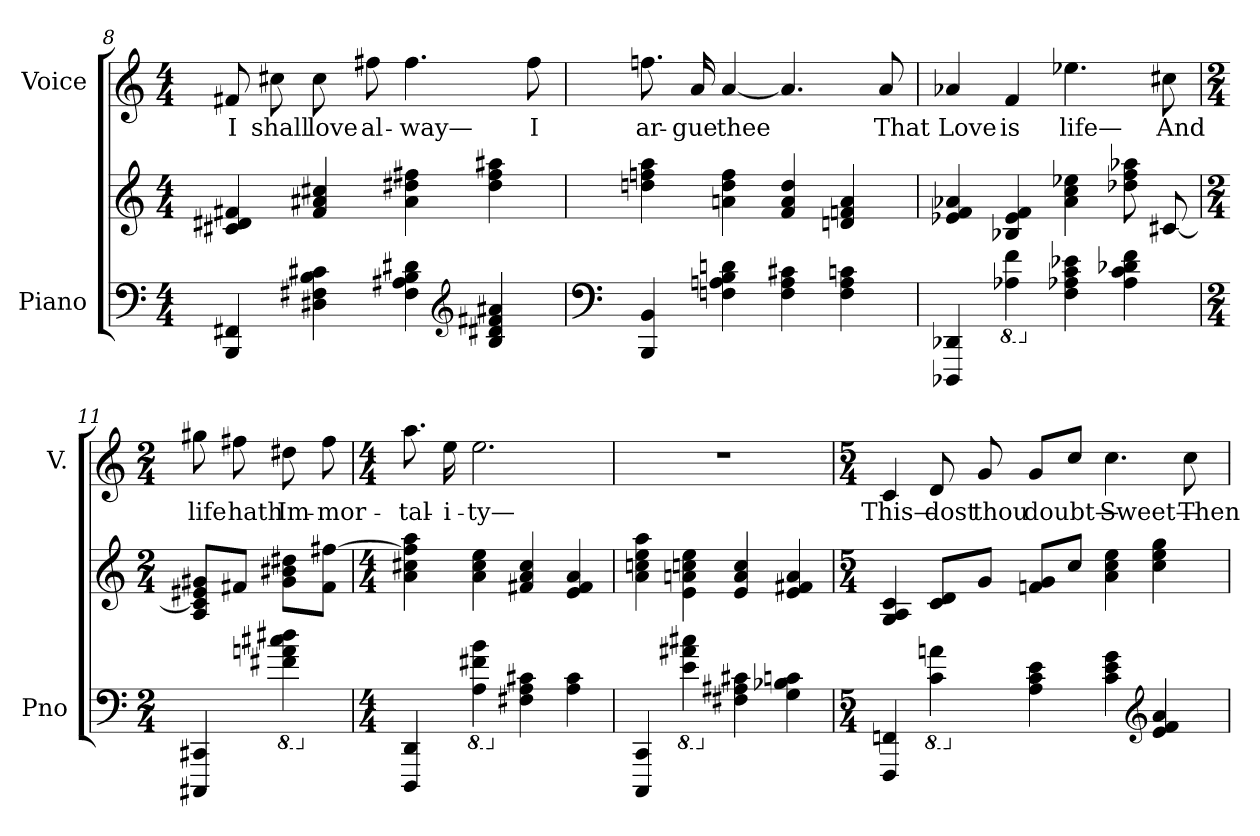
**kern	**kern	**kern	**text
*part2	*part2	*part1	*part1
*staff3	*staff2	*staff1	*staff1
*I"Piano	*	*I"Voice	*
*I'Pno	*	*I'V.	*
!!LO:LB:g=z
*clefF4	*clefG2	*clefG2	*
*k[]	*k[]	*k[]	*
*C:	*C:	*C:	*
*M4/4	*M4/4	*M4/4	*
=8	=8	=8	=8
!	!	!	!LO:LY:b
4FF#X/ 4BBB/	4f#X/ 4d#X/ 4c#X/	8f#X/	I
!	!	!	!LO:LY:b
.	.	8cc#X\	shall
!	!	!	!LO:LY:b
4c#X\ 4B\ 4F#X\ 4D#X\	4cc#X/ 4a#X/ 4f#/	8cc#\	love
!	!	!	!LO:LY:b
.	.	8ff#X\	al-
!	!	!	!LO:LY:b
4d#X\ 4B\ 4A#X\ 4F#\	4ff#X\ 4dd#X\ 4a#\	4.ff#\	-way—
*clefG2	*	*	*
4a#X/ 4f#X/ 4d#X/ 4B/	4aa#X\ 4ff#\ 4dd#\	.	.
!	!	!	!LO:LY:b
.	.	8ff#\	I
=9	=9	=9	=9
*clefF4	*	*	*
!	!	!	!LO:LY:b
4BB/ 4BBB/	4aa\ 4ffn\ 4ddn\	8.ffn\	ar-
!	!	!	!LO:LY:b
.	.	16a/	-gue
!	!	!	!LO:LY:b
4dn\ 4B\ 4An\ 4Fn\	4ff\ 4dd\ 4an\	[<4a/	thee
4c#X\ 4A\ 4F\	4dd/ 4a/ 4f/	4.a/]	.
4cn\ 4A\ 4F\	4a/ 4fn/ 4dn/	.	.
!	!	!	!LO:LY:b
.	.	8a/	That
=10	=10	=10	=10
!	!	!	!LO:LY:b
4DD-X/ 4DDD-X/	4a-X/ 4f/ 4e-X/	4a-X/	Love
*8ba	*	*	*
!	!	!	!LO:LY:b
4F\ 4AA-X\	4f/ 4e-/ 4B-X/	4f/	is
*X8ba	*	*	*
!	!	!	!LO:LY:b
4e-X\ 4c\ 4A-X\ 4F\	4ee-X\ 4cc\ 4a-\	4.ee-X\	life—
4f\ 4d-X\ 4c\ 4A-\	8aa-X\ 8ff\ 8dd-X\	.	.
!	!	!	!LO:LY:b
.	[<8c#X/	8cc#X\	And
!!LO:PB:g=z
=11	=11	=11	=11
*M2/4	*M2/4	*M2/4	*
!	!	!	!LO:LY:b
4CC#X/ 4CCC#X/	8g#X/ 8e#X/ 8c#/] 8A/L	8gg#X\	life
!	!	!	!LO:LY:b
.	8f#X/J	8ff#X\	hath
*8ba	*	*	*
!	!	!	!LO:LY:b
4d#X\ 4c#X\ 4An\ 4F#X\	8dd#X\ 8b#X\ 8g#\L	8dd#X\	Im-
!	!	!	!LO:LY:b
.	[>8ff#X\ 8f#\J	8ff#\	-mor-
=12	=12	=12	=12
*M4/4	*M4/4	*M4/4	*
*X8ba	*	*	*
!	!	!	!LO:LY:b
4DD/ 4DDD/	4aa\ 4ff#\] 4cc#X\ 4a\	8.aa\	-tal-
!	!	!	!LO:LY:b
.	.	16ee\	-i-
*8ba	*	*	*
!	!	!	!LO:LY:b
4B\ 4F#X\ 4AA\	4ee\ 4cc#\ 4a\	2.ee\	-ty—
*X8ba	*	*	*
4c#X\ 4A\ 4F#\	4cc#/ 4a/ 4f#X/	.	.
4c#\ 4A\	4a/ 4f#/ 4e/	.	.
=13	=13	=13	=13
4CC/ 4CCC/	4aa\ 4ee\ 4ccn\ 4a\	1rdd	.
*8ba	*	*	*
4c#X\ 4A#X\ 4E\	4ee\ 4ccn\ 4an\ 4e\	.	.
*X8ba	*	*	*
4c#\ 4A#\ 4F#X\	4cc/ 4a/ 4e/	.	.
4cn\ 4B-X\ 4G\	4a/ 4f#X/ 4e/	.	.
!!LO:LB:g=z
=14	=14	=14	=14
*M5/4	*M5/4	*M5/4	*
!	!	!	!LO:LY:b
4FFn/ 4FFF/	4c/ 4A/ 4G/	4c/	This—
*8ba	*	*	*
!	!	!	!LO:LY:b
4An\ 4C\	8d/ 8c/L	8d/	dost
!	!	!	!LO:LY:b
.	8g/J	8g/	thou
*X8ba	*	*	*
!	!	!	!LO:LY:b
4e\ 4c\ 4A\	8g/ 8fn/L	8g/L	doubt—
.	8cc/J	8cc/J	.
!	!	!	!LO:LY:b
4g\ 4e\ 4c\	4ee\ 4cc\ 4a\	4.cc\	Sweet—
*clefG2	*	*	*
4a/ 4f/ 4e/	4gg\ 4ee\ 4cc\	.	.
!	!	!	!LO:LY:b
.	.	8cc\	Then
=	=	=	=
*-	*-	*-	*-
